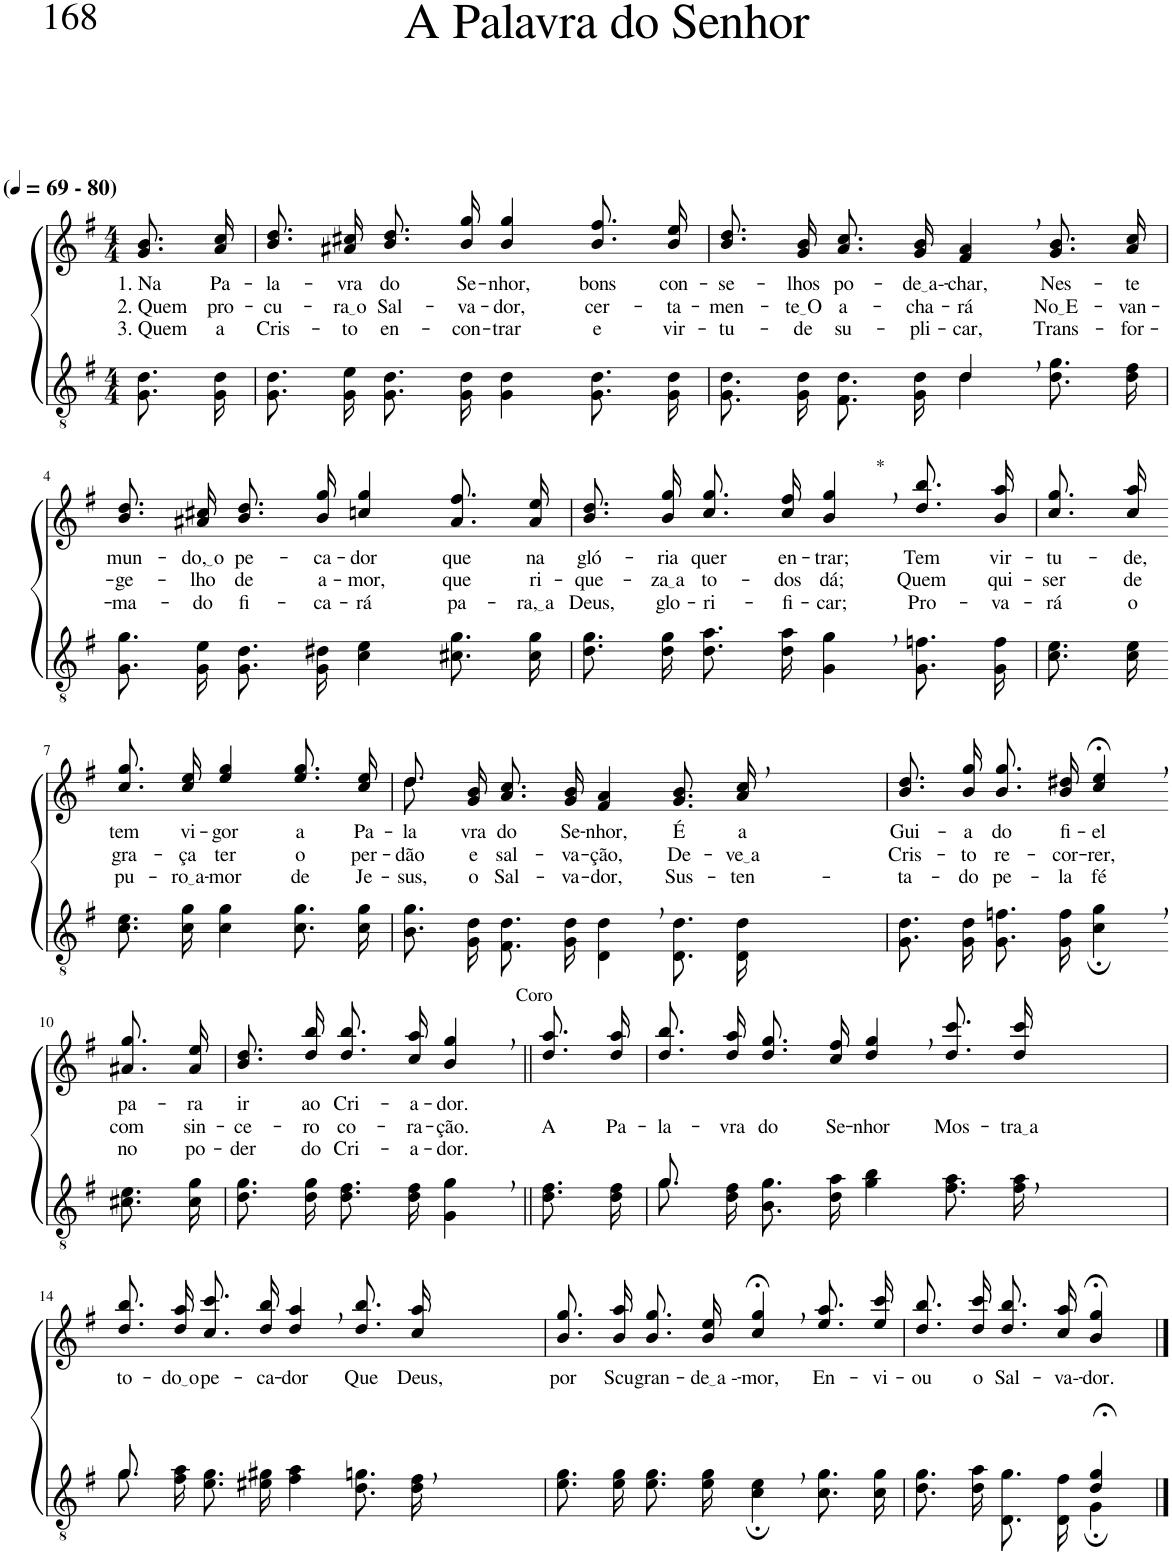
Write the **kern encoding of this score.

**kern	**kern	**text	**text	**text
*part2	*part1	*part1	*part1	*part1
*staff2	*staff1	*staff1	*staff1	*staff1
*I"Parte III e IV	*I"Parte I e II	*	*	*
*clefGv2	*clefG2	*	*	*
*Trd5c9	*Trd5c9	*	*	*
*k[f#]	*k[f#]	*	*	*
*M4/4	*M4/4	*	*	*
*MM69	*MM69	*	*	*
=1	=1	=1	=1	=1
!	!LO:TX:a:B:t=(	!	!	!
!	!LO:TX:a:B:t=- 80)	!	!	!
!	!	!LO:LY:b	!LO:LY:b	!LO:LY:b
8.G\ 8.d\L	8.g/ 8.b/L	1. Na	2. Quem	3. Quem
!	!	!LO:LY:b	!LO:LY:b	!LO:LY:b
16G\ 16d\Jk	16a/ 16cc/Jk	Pa-	pro-	a
=2	=2	=2	=2	=2
!	!	!LO:LY:b	!LO:LY:b	!LO:LY:b
8.G\ 8.d\L	8.b\ 8.dd\L	-la-	-cu-	Cris-
!	!	!LO:LY:b	!LO:LY:b	!LO:LY:b
16G\ 16e\Jk	16a#X\ 16cc#X\Jk	-vra	ra o	-to
!	!	!LO:LY:b	!LO:LY:b	!LO:LY:b
8.G\ 8.d\L	8.b\ 8.dd\L	do	Sal-	en-
!	!	!LO:LY:b	!LO:LY:b	!LO:LY:b
16G\ 16d\Jk	16b\ 16gg\Jk	Se-	-va-	-con-
!	!	!LO:LY:b	!LO:LY:b	!LO:LY:b
4G\ 4d\	4b/ 4gg/	-nhor,	-dor,	-trar
!	!	!LO:LY:b	!LO:LY:b	!LO:LY:b
8.G\ 8.d\L	8.b\ 8.ff#\L	bons	cer-	e
!	!	!LO:LY:b	!LO:LY:b	!LO:LY:b
16G\ 16d\Jk	16b\ 16ee\Jk	con-	-ta-	vir-
=3	=3	=3	=3	=3
*^	*	*	*	*
!	!	!	!LO:LY:b	!LO:LY:b	!LO:LY:b
2ryy	8.G\ 8.d\L	8.b\ 8.dd\L	-se-	-men-	-tu-
!	!	!	!LO:LY:b	!LO:LY:b	!LO:LY:b
.	16G\ 16d\Jk	16g\ 16b\Jk	-lhos	te O	-de
!	!	!	!LO:LY:b	!LO:LY:b	!LO:LY:b
.	8.F#/ 8.d/L	8.a/ 8.cc/L	po-	a-	su-
!	!	!	!LO:LY:b	!LO:LY:b	!LO:LY:b
.	16G/ 16d/Jk	16g/ 16b/Jk	de a-	-cha-	-pli-
!	!	!	!LO:LY:b	!LO:LY:b	!LO:LY:b
4d,/	4d\	4f#/, 4a/,	-char,	-rá	-car,
!	!	!	!LO:LY:b	!LO:LY:b	!LO:LY:b
4ryy	8.d\ 8.g\L	8.g/ 8.b/L	Nes-	No E	Trans-
!	!	!	!LO:LY:b	!LO:LY:b	!LO:LY:b
.	16d\ 16f#\Jk	16a/ 16cc/Jk	-te	-van-	-for-
!!LO:LB:g=z
=4	=4	=4	=4	=4	=4
!	!	!	!LO:LY:b	!LO:LY:b	!LO:LY:b
*v	*v	*	*	*	*
8.G\ 8.g\L	8.b\ 8.dd\L	mun-	-ge-	-ma-
!	!	!LO:LY:b	!LO:LY:b	!LO:LY:b
16G\ 16e\Jk	16a#X\ 16cc#X\Jk	do, o	-lho	-do
!	!	!LO:LY:b	!LO:LY:b	!LO:LY:b
8.G\ 8.d\L	8.b\ 8.dd\L	pe-	de	fi-
!	!	!LO:LY:b	!LO:LY:b	!LO:LY:b
16G\ 16d#X\Jk	16b\ 16gg\Jk	-ca-	a-	-ca-
!	!	!LO:LY:b	!LO:LY:b	!LO:LY:b
4c\ 4e\	4ccn/ 4gg/	-dor	-mor,	-rá
!	!	!LO:LY:b	!LO:LY:b	!LO:LY:b
8.c#X\ 8.g\L	8.a#\ 8.ff#\L	que	que	pa-
!	!	!LO:LY:b	!LO:LY:b	!LO:LY:b
16c#\ 16g\Jk	16a#\ 16ee\Jk	na	ri-	ra, a
=5	=5	=5	=5	=5
!	!	!LO:LY:b	!LO:LY:b	!LO:LY:b
8.d\ 8.g\L	8.b\ 8.dd\L	gló-	-que-	Deus,
!	!	!LO:LY:b	!LO:LY:b	!LO:LY:b
16d\ 16g\Jk	16b\ 16gg\Jk	-ria	za a	glo-
!	!	!LO:LY:b	!LO:LY:b	!LO:LY:b
8.d\ 8.a\L	8.cc\ 8.gg\L	quer	to-	-ri-
!	!	!LO:LY:b	!LO:LY:b	!LO:LY:b
16d\ 16a\Jk	16cc\ 16ff#\Jk	en-	-dos	-fi-
!	!LO:TX:a:t=*	!	!	!
!	!	!LO:LY:b	!LO:LY:b	!LO:LY:b
4G\, 4g\,	4b/, 4gg/,	-trar;	dá;	-car;
!	!	!LO:LY:b	!LO:LY:b	!LO:LY:b
8.G\ 8.fn\L	8.dd\ 8.bb\L	Tem	Quem	Pro-
!	!	!LO:LY:b	!LO:LY:b	!LO:LY:b
16G\ 16f\Jk	16b\ 16aa\Jk	vir-	qui-	-va-
=6	=6	=6	=6	=6
!	!	!LO:LY:b	!LO:LY:b	!LO:LY:b
8.c\ 8.e\L	8.cc\ 8.gg\L	-tu-	-ser	-rá
!	!	!LO:LY:b	!LO:LY:b	!LO:LY:b
16c\ 16e\Jk	16cc\ 16aa\Jk	-de,	de	o
!!LO:LB:g=z
=7-	=7-	=7-	=7-	=7-
!	!	!LO:LY:b	!LO:LY:b	!LO:LY:b
8.c\ 8.e\L	8.cc\ 8.gg\L	tem	gra-	pu-
!	!	!LO:LY:b	!LO:LY:b	!LO:LY:b
16c\ 16g\Jk	16cc\ 16ee\Jk	vi-	-ça	ro a
!	!	!LO:LY:b	!LO:LY:b	!LO:LY:b
4c\ 4g\	4ee/ 4gg/	-gor	ter	-mor
!	!	!LO:LY:b	!LO:LY:b	!LO:LY:b
8.c\ 8.g\L	8.ee\ 8.gg\L	a	o	de
!	!	!LO:LY:b	!LO:LY:b	!LO:LY:b
16c\ 16g\Jk	16cc\ 16ee\Jk	Pa-	per-	Je-
=8	=8	=8	=8	=8
!	!	!LO:LY:b	!LO:LY:b	!LO:LY:b
*	*^	*	*	*
8.B\ 8.g\L	8.dd\	8.dd\L	-la-	-dão	-sus,
!	!	!	!LO:LY:b	!LO:LY:b	!LO:LY:b
16G\ 16d\Jk	2ryy	16g\ 16b\Jk	-vra	e	o
!	!	!	!LO:LY:b	!LO:LY:b	!LO:LY:b
8.F#/ 8.d/L	.	8.a/ 8.cc/L	do	sal-	Sal-
!	!	!	!LO:LY:b	!LO:LY:b	!LO:LY:b
16G/ 16d/Jk	.	16g/ 16b/Jk	Se-	-va-	-va-
!	!	!	!LO:LY:b	!LO:LY:b	!LO:LY:b
4D\, 4d\,	.	4f#/ 4a/	-nhor,	-ção,	-dor,
.	4ryy	.	.	.	.
!	!	!	!LO:LY:b	!LO:LY:b	!LO:LY:b
8.D/ 8.d/L	.	8.g/ 8.b/L	É	De-	Sus-
!	!	!	!LO:LY:b	!LO:LY:b	!LO:LY:b
16D/ 16d/Jk	16ryy	16a/ 16cc/Jk	a	ve a	-ten-
=9	=9	=9	=9	=9	=9
!	!	!	!LO:LY:b	!LO:LY:b	!LO:LY:b
*	*v	*v	*	*	*
8.G\ 8.d\L	8.b\ 8.dd\L	Gui-	Cris-	-ta-
!	!	!LO:LY:b	!LO:LY:b	!LO:LY:b
16G\ 16d\Jk	16b\ 16gg\Jk	-a	-to	-do
!	!	!LO:LY:b	!LO:LY:b	!LO:LY:b
8.G\ 8.fn\L	8.b\ 8.gg\L	do	re-	pe-
!	!	!LO:LY:b	!LO:LY:b	!LO:LY:b
16G\ 16f\Jk	16b\ 16dd#X\Jk	fi-	-cor-	-la
!	!	!LO:LY:b	!LO:LY:b	!LO:LY:b
4c\;, 4g\;,	4cc/;<, 4ee/;<,	-el	-rer,	fé
!!LO:LB:g=z
=10-	=10-	=10-	=10-	=10-
!	!	!LO:LY:b	!LO:LY:b	!LO:LY:b
8.c#X\ 8.e\L	8.a#X\ 8.gg\L	pa-	com	no
!	!	!LO:LY:b	!LO:LY:b	!LO:LY:b
16c#\ 16g\Jk	16a#\ 16ee\Jk	-ra	sin-	po-
=11	=11	=11	=11	=11
!	!	!LO:LY:b	!LO:LY:b	!LO:LY:b
8.d\ 8.g\L	8.b\ 8.dd\L	ir	-ce-	-der
!	!	!LO:LY:b	!LO:LY:b	!LO:LY:b
16d\ 16g\Jk	16dd\ 16bb\Jk	ao	-ro	do
!	!	!LO:LY:b	!LO:LY:b	!LO:LY:b
8.d\ 8.f#\L	8.dd\ 8.bb\L	Cri-	co-	Cri-
!	!	!LO:LY:b	!LO:LY:b	!LO:LY:b
16d\ 16f#\Jk	16cc\ 16aa\Jk	-a-	-ra-	-a-
!	!LO:TX:a:t=Coro	!	!	!
!	!	!LO:LY:b	!LO:LY:b	!LO:LY:b
4G\, 4g\,	4b/, 4gg/,	-dor.	-ção.	-dor.
=12||	=12||	=12||	=12||	=12||
!	!	!	!LO:LY:b	!
8.d\ 8.f#\L	8.dd\ 8.aa\L	.	A	.
!	!	!	!LO:LY:b	!
16d\ 16f#\Jk	16dd\ 16aa\Jk	.	Pa-	.
=13	=13	=13	=13	=13
*^	*	*	*	*
!	!	!	!	!LO:LY:b	!
8.g/	8.g\L	8.dd\ 8.bb\L	.	-la-	.
!	!	!	!	!LO:LY:b	!
2ryy	16d\ 16f#\Jk	16dd\ 16aa\Jk	.	-vra	.
!	!	!	!	!LO:LY:b	!
.	8.B\ 8.g\L	8.dd\ 8.gg\L	.	do	.
!	!	!	!	!LO:LY:b	!
.	16d\ 16a\Jk	16cc\ 16ff#\Jk	.	Se-	.
!	!	!	!	!LO:LY:b	!
.	4g\ 4b\	4dd/, 4gg/,	.	-nhor	.
4ryy	.	.	.	.	.
!	!	!	!	!LO:LY:b	!
.	8.f#\ 8.a\L	8.dd\ 8.ccc\L	.	Mos-	.
!	!	!	!	!LO:LY:b	!
16ryy	16f#\ 16a\Jk	16dd\ 16ccc\Jk	.	tra a	.
!!LO:LB:g=z
=14	=14	=14	=14	=14	=14
!	!	!	!LO:LY:b	!	!
8.g/	8.g\L	8.dd\ 8.bb\L	to-	.	.
!	!	!	!LO:LY:b	!	!
2ryy	16f#\ 16a\Jk	16dd\ 16aa\Jk	do o	.	.
!	!	!	!LO:LY:b	!	!
.	8.e\ 8.g\L	8.cc\ 8.ccc\L	pe-	.	.
!	!	!	!LO:LY:b	!	!
.	16e#X\ 16g#X\Jk	16dd\ 16bb\Jk	-ca-	.	.
!	!	!	!LO:LY:b	!	!
.	4f#\ 4a\	4dd/, 4aa/,	-dor	.	.
4ryy	.	.	.	.	.
!	!	!	!LO:LY:b	!	!
.	8.d\ 8.gn\L	8.dd\ 8.bb\L	Que	.	.
!	!	!	!LO:LY:b	!	!
16ryy	16d\ 16f#\Jk	16cc\ 16aa\Jk	Deus,	.	.
=15	=15	=15	=15	=15	=15
!	!	!	!LO:LY:b	!	!
*v	*v	*	*	*	*
8.e\ 8.g\L	8.b\ 8.gg\L	por	.	.
!	!	!LO:LY:b	!	!
16e\ 16g\Jk	16b\ 16aa\Jk	Scu	.	.
!	!	!LO:LY:b	!	!
8.e\ 8.g\L	8.b\ 8.gg\L	gran-	.	.
!	!	!LO:LY:b	!	!
16e\ 16g\Jk	16b\ 16ee\Jk	de a -	.	.
!	!	!LO:LY:b	!	!
4c\;, 4e\;,	4cc/;<, 4gg/;<,	-mor,	.	.
!	!	!LO:LY:b	!	!
8.c\ 8.g\L	8.ee\ 8.aa\L	En-	.	.
!	!	!LO:LY:b	!	!
16c\ 16g\Jk	16ee\ 16ccc\Jk	-vi-	.	.
=16	=16	=16	=16	=16
*^	*	*	*	*
!	!	!	!LO:LY:b	!	!
2ryy	8.d\ 8.g\L	8.dd\ 8.bb\L	-ou	.	.
!	!	!	!LO:LY:b	!	!
.	16d\ 16a\Jk	16dd\ 16ccc\Jk	o	.	.
!	!	!	!LO:LY:b	!	!
.	8.D/ 8.g/L	8.dd\ 8.bb\L	Sal-	.	.
!	!	!	!LO:LY:b	!	!
.	16D/ 16f#/Jk	16cc\ 16aa\Jk	-va--	.	.
!	!	!	!LO:LY:b	!	!
4d/;< 4g/;<	4G;\	4b/;< 4gg/;<	-dor.	.	.
*v	*v	*	*	*	*
==	==	==	==	==
*-	*-	*-	*-	*-
